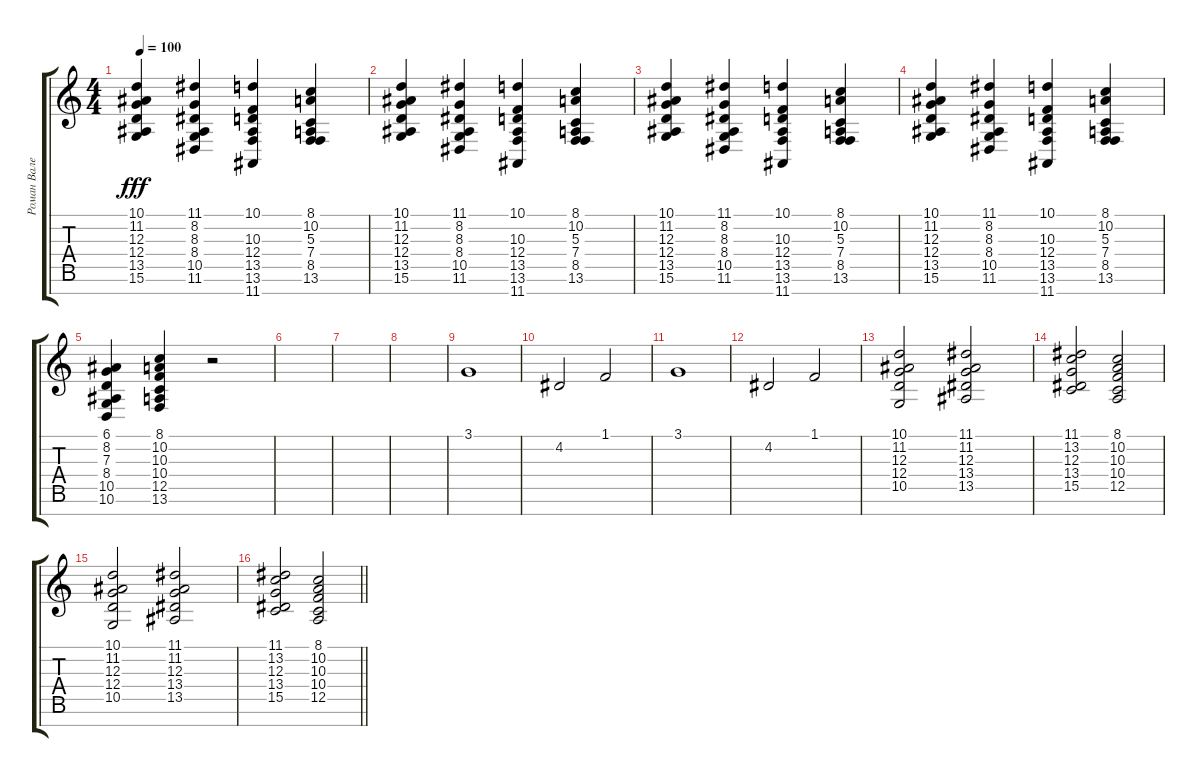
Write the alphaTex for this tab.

\track ("Роман Валерьев" "Роман Вале") {instrument stringensemble2}
\staff {score tabs}
\tuning (E4 B3 G3 D3 A2 E2 B1) {hide}
\ts (4 4)
\tempo 100
\clef g2
\ks c
(10.1 11.2 12.3 12.4 13.5 15.6).4{dy fff} (11.1 8.2 8.3 8.4 10.5 11.6).4 (10.1 10.3 12.4 13.5 13.6 11.7).4 (8.1 10.2 5.3 7.4 8.5 13.6).4 |
(10.1 11.2 12.3 12.4 13.5 15.6).4 (11.1 8.2 8.3 8.4 10.5 11.6).4 (10.1 10.3 12.4 13.5 13.6 11.7).4 (8.1 10.2 5.3 7.4 8.5 13.6).4 |
(10.1 11.2 12.3 12.4 13.5 15.6).4 (11.1 8.2 8.3 8.4 10.5 11.6).4 (10.1 10.3 12.4 13.5 13.6 11.7).4 (8.1 10.2 5.3 7.4 8.5 13.6).4 |
(10.1 11.2 12.3 12.4 13.5 15.6).4 (11.1 8.2 8.3 8.4 10.5 11.6).4 (10.1 10.3 12.4 13.5 13.6 11.7).4 (8.1 10.2 5.3 7.4 8.5 13.6).4 |
(6.1 8.2 7.3 8.4 10.5 10.6).4 (8.1 10.2 10.3 10.4 12.5 13.6).4 r.2 |
|
|
|
3.1.1 |
4.2.2 1.1.2 |
3.1.1 |
4.2.2 1.1.2 |
(10.1 11.2 12.3 12.4 10.5).2 (11.1 11.2 12.3 13.4 13.5).2 |
(11.1 13.2 12.3 13.4 15.5).2 (8.1 10.2 10.3 10.4 12.5).2 |
(10.1 11.2 12.3 12.4 10.5).2 (11.1 11.2 12.3 13.4 13.5).2 |
\barLineRight lightlight
(11.1 13.2 12.3 13.4 15.5).2 (8.1 10.2 10.3 10.4 12.5).2
